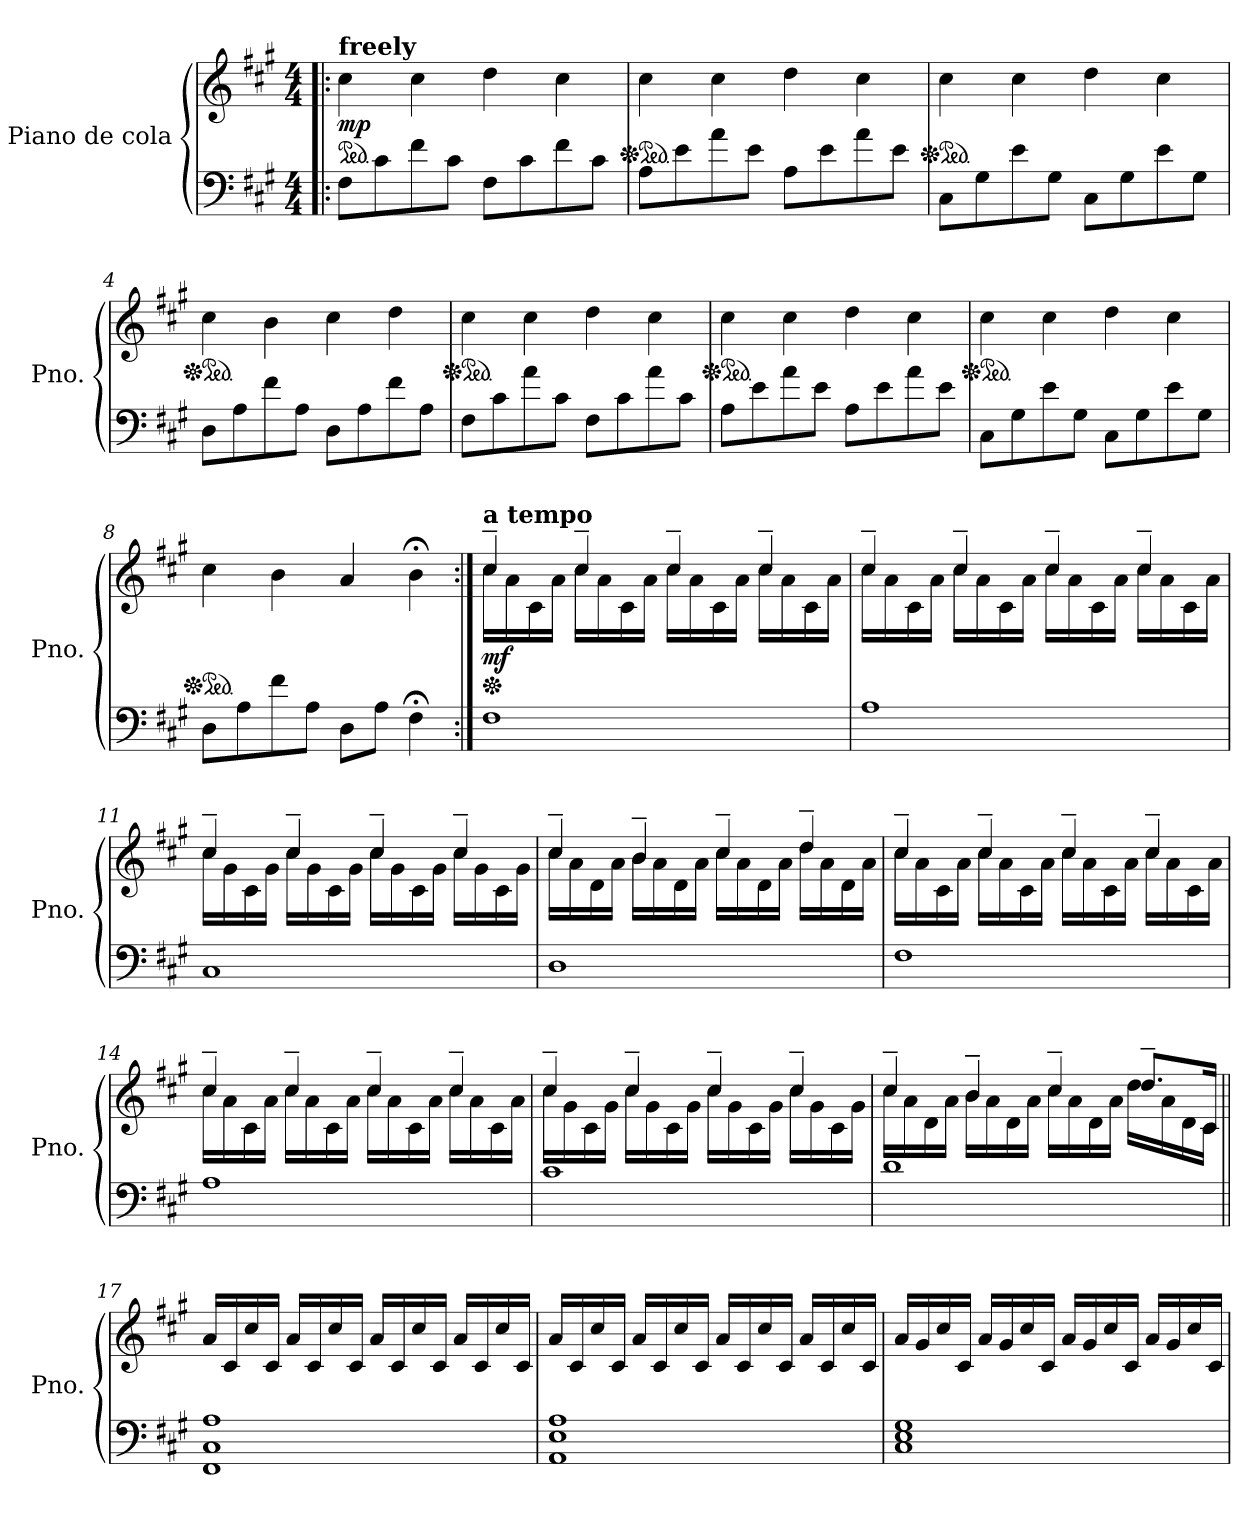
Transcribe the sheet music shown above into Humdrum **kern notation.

**kern	**kern	**dynam
*part1	*part1	*part1
*staff2	*staff1	*staff1/2
*I"Piano de cola	*	*
*I'Pno.	*	*
*clefF4	*clefG2	*
*k[f#c#g#]	*k[f#c#g#]	*
*M4/4	*M4/4	*
*MM72	*MM72	*
*	*ped	*
=1!|:	=1!|:	=1!|:
!	!LO:TX:a:B:t=freely	!
!	!	!LO:DY:b
8F#\L	4cc#\	mp
8c#\	.	.
8f#\	4cc#\	.
8c#\J	.	.
8F#\L	4dd\	.
8c#\	.	.
8f#\	4cc#\	.
8c#\J	.	.
=2	=2	=2
*	*Xped	*
*	*ped	*
8A\L	4cc#\	.
8e\	.	.
8a\	4cc#\	.
8e\J	.	.
8A\L	4dd\	.
8e\	.	.
8a\	4cc#\	.
8e\J	.	.
=3	=3	=3
*	*Xped	*
*	*ped	*
8C#\L	4cc#\	.
8G#\	.	.
8e\	4cc#\	.
8G#\J	.	.
8C#\L	4dd\	.
8G#\	.	.
8e\	4cc#\	.
8G#\J	.	.
=4	=4	=4
*	*Xped	*
*	*ped	*
8D\L	4cc#\	.
8A\	.	.
8f#\	4b\	.
8A\J	.	.
8D\L	4cc#\	.
8A\	.	.
8f#\	4dd\	.
8A\J	.	.
!!LO:LB:g=z
=5	=5	=5
*	*Xped	*
*	*ped	*
8F#\L	4cc#\	.
8c#\	.	.
8a\	4cc#\	.
8c#\J	.	.
8F#\L	4dd\	.
8c#\	.	.
8a\	4cc#\	.
8c#\J	.	.
=6	=6	=6
*	*Xped	*
*	*ped	*
8A\L	4cc#\	.
8e\	.	.
8a\	4cc#\	.
8e\J	.	.
8A\L	4dd\	.
8e\	.	.
8a\	4cc#\	.
8e\J	.	.
=7	=7	=7
*	*Xped	*
*	*ped	*
8C#\L	4cc#\	.
8G#\	.	.
8e\	4cc#\	.
8G#\J	.	.
8C#\L	4dd\	.
8G#\	.	.
8e\	4cc#\	.
8G#\J	.	.
=8	=8	=8
*	*Xped	*
*	*ped	*
8D\L	4cc#\	.
8A\	.	.
8f#\	4b\	.
8A\J	.	.
8D\L	4a/	.
8A\J	.	.
4F#;<\	4b;<\	.
!!LO:LB:g=z
=9:|!	=9:|!	=9:|!
*	*Xped	*
*	*MM92	*
*	*^	*
!	!LO:TX:a:B:t=a tempo	!	!
!	!	!	!LO:DY:b
1F#	4cc#~/	16cc#\LL	mf
.	.	16a\	.
.	.	16c#\	.
.	.	16a\JJ	.
.	4cc#~/	16cc#\LL	.
.	.	16a\	.
.	.	16c#\	.
.	.	16a\JJ	.
.	4cc#~/	16cc#\LL	.
.	.	16a\	.
.	.	16c#\	.
.	.	16a\JJ	.
.	4cc#~/	16cc#\LL	.
.	.	16a\	.
.	.	16c#\	.
.	.	16a\JJ	.
=10	=10	=10	=10
1A	4cc#~/	16cc#\LL	.
.	.	16a\	.
.	.	16c#\	.
.	.	16a\JJ	.
.	4cc#~/	16cc#\LL	.
.	.	16a\	.
.	.	16c#\	.
.	.	16a\JJ	.
.	4cc#~/	16cc#\LL	.
.	.	16a\	.
.	.	16c#\	.
.	.	16a\JJ	.
.	4cc#~/	16cc#\LL	.
.	.	16a\	.
.	.	16c#\	.
.	.	16a\JJ	.
!!LO:LB:g=z	!!
=11	=11	=11	=11
1C#	4cc#~/	16cc#\LL	.
.	.	16g#\	.
.	.	16c#\	.
.	.	16g#\JJ	.
.	4cc#~/	16cc#\LL	.
.	.	16g#\	.
.	.	16c#\	.
.	.	16g#\JJ	.
.	4cc#~/	16cc#\LL	.
.	.	16g#\	.
.	.	16c#\	.
.	.	16g#\JJ	.
.	4cc#~/	16cc#\LL	.
.	.	16g#\	.
.	.	16c#\	.
.	.	16g#\JJ	.
=12	=12	=12	=12
1D	4cc#~/	16cc#\LL	.
.	.	16a\	.
.	.	16d\	.
.	.	16a\JJ	.
.	4b~/	16b\LL	.
.	.	16a\	.
.	.	16d\	.
.	.	16a\JJ	.
.	4cc#~/	16cc#\LL	.
.	.	16a\	.
.	.	16d\	.
.	.	16a\JJ	.
.	4dd~/	16dd\LL	.
.	.	16a\	.
.	.	16d\	.
.	.	16a\JJ	.
!!LO:LB:g=z	!!
=13	=13	=13	=13
1F#	4cc#~/	16cc#\LL	.
.	.	16a\	.
.	.	16c#\	.
.	.	16a\JJ	.
.	4cc#~/	16cc#\LL	.
.	.	16a\	.
.	.	16c#\	.
.	.	16a\JJ	.
.	4cc#~/	16cc#\LL	.
.	.	16a\	.
.	.	16c#\	.
.	.	16a\JJ	.
.	4cc#~/	16cc#\LL	.
.	.	16a\	.
.	.	16c#\	.
.	.	16a\JJ	.
=14	=14	=14	=14
1A	4cc#~/	16cc#\LL	.
.	.	16a\	.
.	.	16c#\	.
.	.	16a\JJ	.
.	4cc#~/	16cc#\LL	.
.	.	16a\	.
.	.	16c#\	.
.	.	16a\JJ	.
.	4cc#~/	16cc#\LL	.
.	.	16a\	.
.	.	16c#\	.
.	.	16a\JJ	.
.	4cc#~/	16cc#\LL	.
.	.	16a\	.
.	.	16c#\	.
.	.	16a\JJ	.
!!LO:PB:g=z	!!
=15	=15	=15	=15
1c#	4cc#~/	16cc#\LL	.
.	.	16g#\	.
.	.	16c#\	.
.	.	16g#\JJ	.
.	4cc#~/	16cc#\LL	.
.	.	16g#\	.
.	.	16c#\	.
.	.	16g#\JJ	.
.	4cc#~/	16cc#\LL	.
.	.	16g#\	.
.	.	16c#\	.
.	.	16g#\JJ	.
.	4cc#~/	16cc#\LL	.
.	.	16g#\	.
.	.	16c#\	.
.	.	16g#\JJ	.
=16	=16	=16	=16
1d	4cc#~/	16cc#\LL	.
.	.	16a\	.
.	.	16d\	.
.	.	16a\JJ	.
.	4b~/	16b\LL	.
.	.	16a\	.
.	.	16d\	.
.	.	16a\JJ	.
.	4cc#~/	16cc#\LL	.
.	.	16a\	.
.	.	16d\	.
.	.	16a\JJ	.
.	8.dd~/L	16dd\LL	.
.	.	16a\	.
.	.	16d\	.
.	16c#/Jk	16c#\JJ	.
*	*v	*v	*
!!LO:LB:g=z
=17||	=17||	=17||
1FF# 1C# 1A	16a/LL	.
.	16c#/	.
.	16cc#/	.
.	16c#/JJ	.
.	16a/LL	.
.	16c#/	.
.	16cc#/	.
.	16c#/JJ	.
.	16a/LL	.
.	16c#/	.
.	16cc#/	.
.	16c#/JJ	.
.	16a/LL	.
.	16c#/	.
.	16cc#/	.
.	16c#/JJ	.
=18	=18	=18
1AA 1E 1A	16a/LL	.
.	16c#/	.
.	16cc#/	.
.	16c#/JJ	.
.	16a/LL	.
.	16c#/	.
.	16cc#/	.
.	16c#/JJ	.
.	16a/LL	.
.	16c#/	.
.	16cc#/	.
.	16c#/JJ	.
.	16a/LL	.
.	16c#/	.
.	16cc#/	.
.	16c#/JJ	.
!!LO:LB:g=z
=19	=19	=19
1C# 1E 1G#	16a/LL	.
.	16g#/	.
.	16cc#/	.
.	16c#/JJ	.
.	16a/LL	.
.	16g#/	.
.	16cc#/	.
.	16c#/JJ	.
.	16a/LL	.
.	16g#/	.
.	16cc#/	.
.	16c#/JJ	.
.	16a/LL	.
.	16g#/	.
.	16cc#/	.
.	16c#/JJ	.
=	=	=
*-	*-	*-
